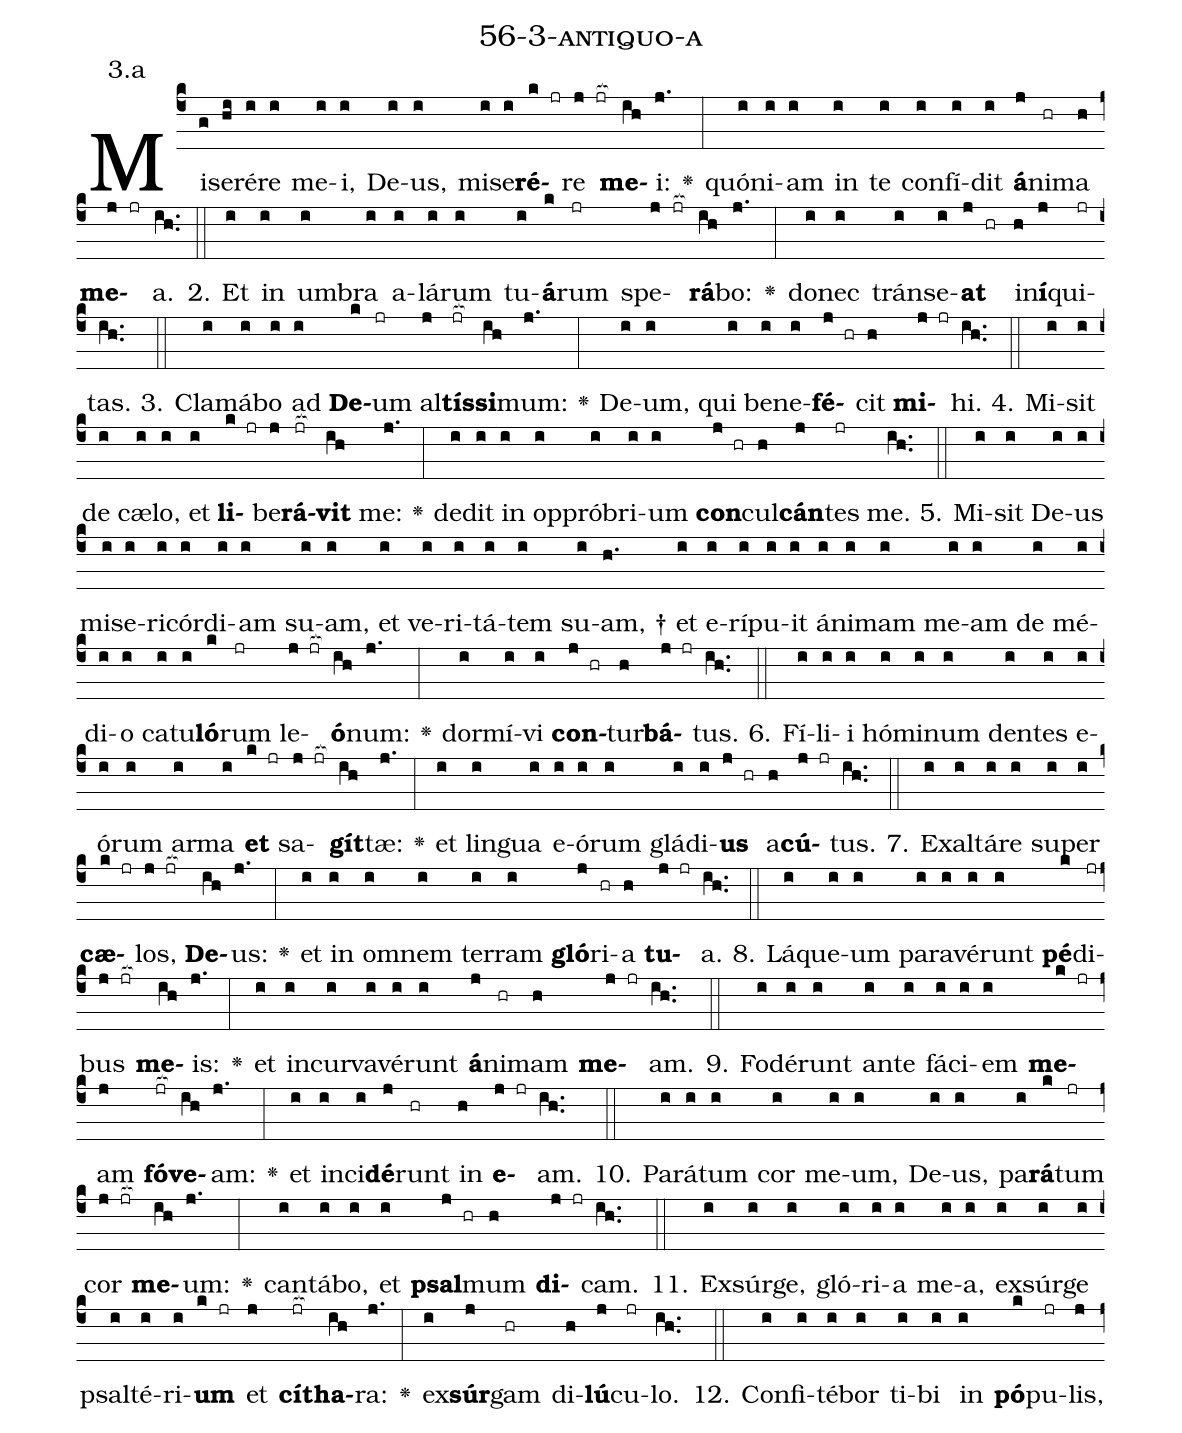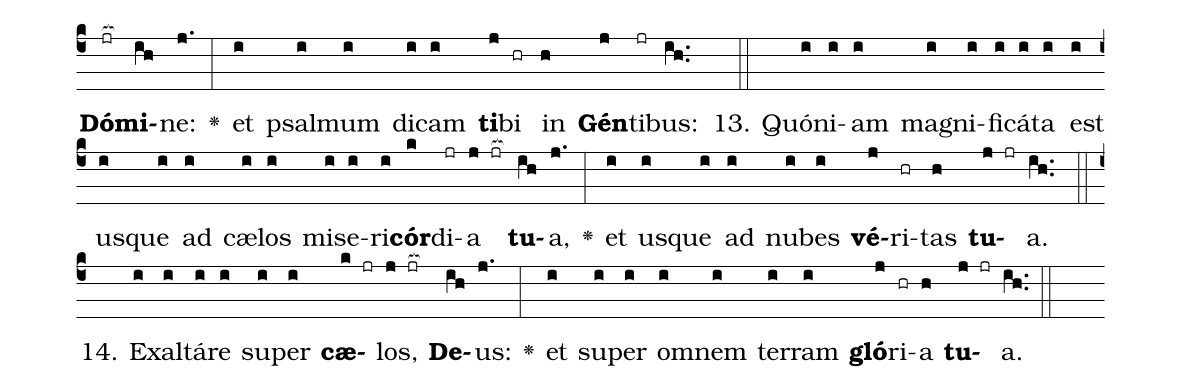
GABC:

name: 56-3-antiquo-a;
annotation: 3.a;
%%
(c4)Mi(g)se(hi)ré(i)re(i) me(i)i,(i) De(i)us,(i) mi(i)se(i)<b>ré</b>(k jr)re(j jr[ocb:1{]) <b>me</b>(ih[ocb:0}])i:(j.) <v>\greheightstar</v>(:) quón(i)i(i)am(i) in(i) te(i) con(i)fí(i)dit(i) <b>á</b>(j)ni(hr)ma(h) <b>me</b>(j jr)a.(ih..) (::)
2. Et(i) in(i) um(i)bra(i) a(i)lá(i)rum(i) tu(i)<b>á</b>(k)rum(jr) spe(j jr[ocb:1{])<b>rá</b>(ih[ocb:0}])bo:(j.) <v>\greheightstar</v>(:) do(i)nec(i) tráns(i)e(i)<b>at</b>(j hr) in(h)<b>í</b>(j)qui(jr)tas.(ih..) (::)
3. Cla(i)má(i)bo(i) ad(i) <b>De</b>(k)um(jr) al(j)<b>tís</b>(jr[ocb:1{])<b>si</b>(ih[ocb:0}])mum:(j.) <v>\greheightstar</v>(:) De(i)um,(i) qui(i) be(i)ne(i)<b>fé</b>(j hr)cit(h) <b>mi</b>(j jr)hi.(ih..) (::)
4. Mi(i)sit(i) de(i) cæ(i)lo,(i) et(i) <b>li</b>(k jr)be(j)<b>rá</b>(jr[ocb:1{])<b>vit</b>(ih[ocb:0}]) me:(j.) <v>\greheightstar</v>(:) de(i)dit(i) in(i) op(i)pró(i)bri(i)um(i) <b>con</b>(j hr)cul(h)<b>cán</b>(j)tes(jr) me.(ih..) (::)
5. Mi(i)sit(i) De(i)us(i) mi(i)se(i)ri(i)cór(i)di(i)am(i) su(i)am,(i) et(i) ve(i)ri(i)tá(i)tem(i) su(i)am, †(h.) et(i) e(i)rí(i)pu(i)it(i) á(i)ni(i)mam(i) me(i)am(i) de(i) mé(i)di(i)o(i) ca(i)tu(i)<b>ló</b>(k)rum(jr) le(j jr[ocb:1{])<b>ó</b>(ih[ocb:0}])num:(j.) <v>\greheightstar</v>(:) dor(i)mí(i)vi(i) <b>con</b>(j hr)tur(h)<b>bá</b>(j jr)tus.(ih..) (::)
6. Fí(i)li(i)i(i) hó(i)mi(i)num(i) den(i)tes(i) e(i)ó(i)rum(i) ar(i)ma(i) <b>et</b>(k jr) sa(j jr[ocb:1{])<b>gít</b>(ih[ocb:0}])tæ:(j.) <v>\greheightstar</v>(:) et(i) lin(i)gua(i) e(i)ó(i)rum(i) glá(i)di(i)<b>us</b>(j hr) a(h)<b>cú</b>(j jr)tus.(ih..) (::)
7. Ex(i)al(i)tá(i)re(i) su(i)per(i) <b>cæ</b>(k jr)los,(j jr[ocb:1{]) <b>De</b>(ih[ocb:0}])us:(j.) <v>\greheightstar</v>(:) et(i) in(i) om(i)nem(i) ter(i)ram(i) <b>gló</b>(j)ri(hr)a(h) <b>tu</b>(j jr)a.(ih..) (::)
8. Lá(i)que(i)um(i) pa(i)ra(i)vé(i)runt(i) <b>pé</b>(k)di(jr)bus(j jr[ocb:1{]) <b>me</b>(ih[ocb:0}])is:(j.) <v>\greheightstar</v>(:) et(i) in(i)cur(i)va(i)vé(i)runt(i) <b>á</b>(j)ni(hr)mam(h) <b>me</b>(j jr)am.(ih..) (::)
9. Fo(i)dé(i)runt(i) an(i)te(i) fá(i)ci(i)em(i) <b>me</b>(k jr)am(j) <b>fó</b>(jr[ocb:1{])<b>ve</b>(ih[ocb:0}])am:(j.) <v>\greheightstar</v>(:) et(i) in(i)ci(i)<b>dé</b>(j)runt(hr) in(h) <b>e</b>(j jr)am.(ih..) (::)
10. Pa(i)rá(i)tum(i) cor(i) me(i)um,(i) De(i)us,(i) pa(i)<b>rá</b>(k)tum(jr) cor(j jr[ocb:1{]) <b>me</b>(ih[ocb:0}])um:(j.) <v>\greheightstar</v>(:) can(i)tá(i)bo,(i) et(i) <b>psal</b>(j hr)mum(h) <b>di</b>(j jr)cam.(ih..) (::)
11. Ex(i)súr(i)ge,(i) gló(i)ri(i)a(i) me(i)a,(i) ex(i)súr(i)ge(i) psal(i)té(i)ri(i)<b>um</b>(k jr) et(j) <b>cí</b>(jr[ocb:1{])<b>tha</b>(ih[ocb:0}])ra:(j.) <v>\greheightstar</v>(:) ex(i)<b>súr</b>(j)gam(hr) di(h)<b>lú</b>(j)cu(jr)lo.(ih..) (::)
12. Con(i)fi(i)té(i)bor(i) ti(i)bi(i) in(i) <b>pó</b>(k)pu(jr)lis,(j) <b>Dó</b>(jr[ocb:1{])<b>mi</b>(ih[ocb:0}])ne:(j.) <v>\greheightstar</v>(:) et(i) psal(i)mum(i) di(i)cam(i) <b>ti</b>(j)bi(hr) in(h) <b>Gén</b>(j)ti(jr)bus:(ih..) (::)
13. Quón(i)i(i)am(i) ma(i)gni(i)fi(i)cá(i)ta(i) est(i) us(i)que(i) ad(i) cæ(i)los(i) mi(i)se(i)ri(i)<b>cór</b>(k)di(jr)a(j jr[ocb:1{]) <b>tu</b>(ih[ocb:0}])a,(j.) <v>\greheightstar</v>(:) et(i) us(i)que(i) ad(i) nu(i)bes(i) <b>vé</b>(j)ri(hr)tas(h) <b>tu</b>(j jr)a.(ih..) (::)
14. Ex(i)al(i)tá(i)re(i) su(i)per(i) <b>cæ</b>(k jr)los,(j jr[ocb:1{]) <b>De</b>(ih[ocb:0}])us:(j.) <v>\greheightstar</v>(:) et(i) su(i)per(i) om(i)nem(i) ter(i)ram(i) <b>gló</b>(j)ri(hr)a(h) <b>tu</b>(j jr)a.(ih..) (::)
